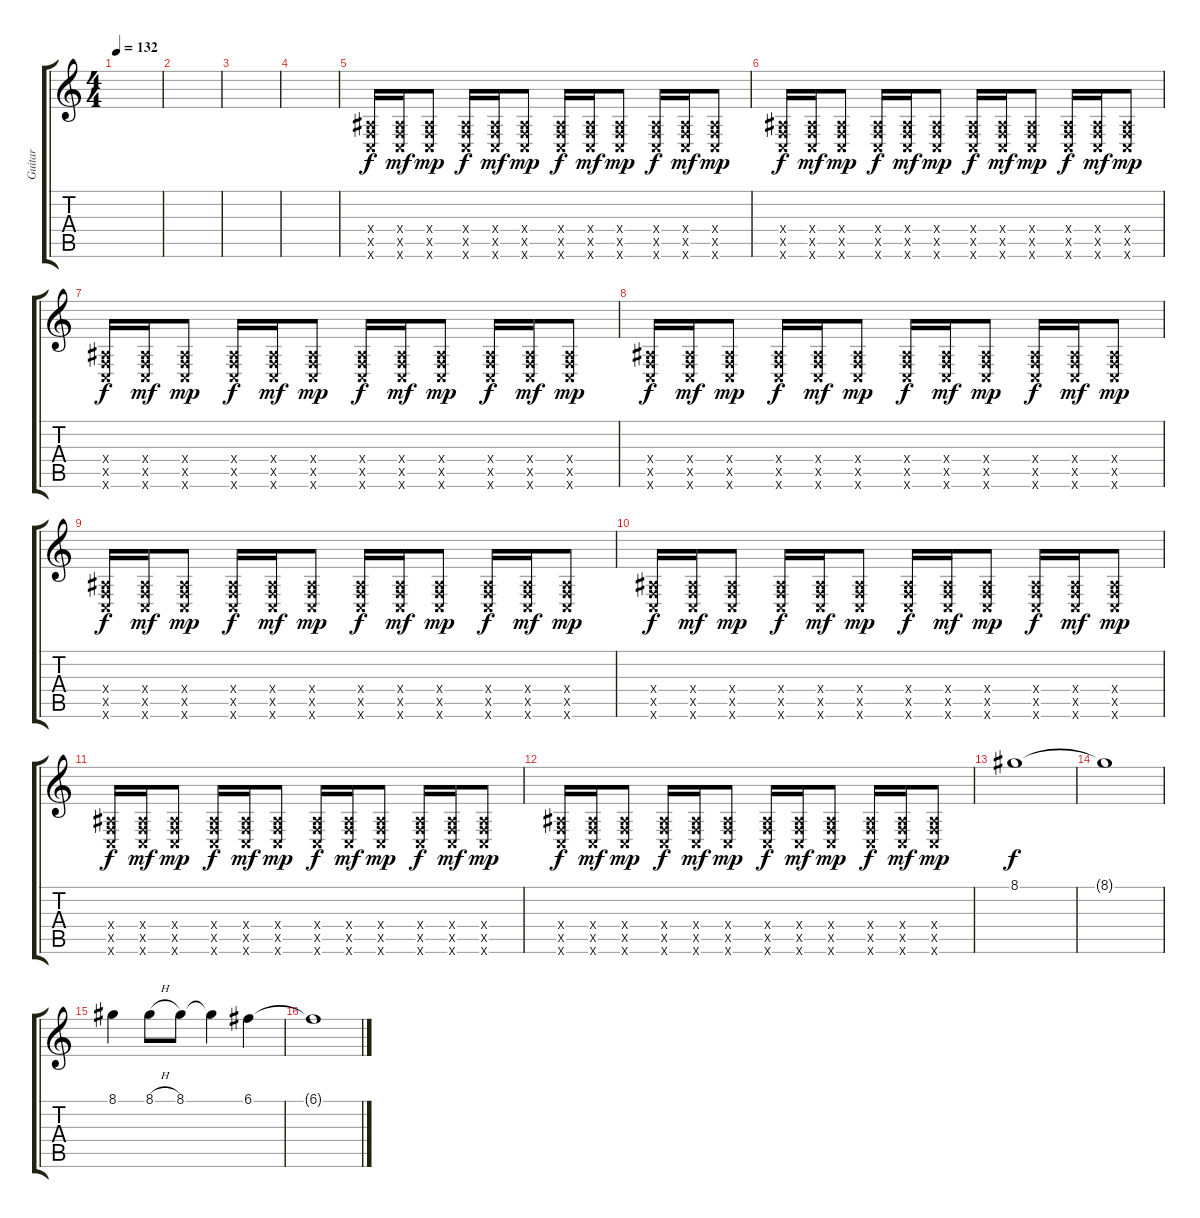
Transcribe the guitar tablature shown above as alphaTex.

\track ("Guitar" "Guitar") {instrument overdrivenguitar}
\staff {score tabs}
\tuning (C4 G3 Eb3 Bb2 F2 C2) {hide}
\ts (4 4)
\tempo 132
\clef g2
\ks c
|
|
|
|
(0.4{x} 0.5{x} 0.6{x}).16{dy f} (0.4{x} 0.5{x} 0.6{x}).16{dy mf} (0.4{x} 0.5{x} 0.6{x}).8{dy mp} (0.4{x} 0.5{x} 0.6{x}).16{dy f} (0.4{x} 0.5{x} 0.6{x}).16{dy mf} (0.4{x} 0.5{x} 0.6{x}).8{dy mp} (0.4{x} 0.5{x} 0.6{x}).16{dy f} (0.4{x} 0.5{x} 0.6{x}).16{dy mf} (0.4{x} 0.5{x} 0.6{x}).8{dy mp} (0.4{x} 0.5{x} 0.6{x}).16{dy f} (0.4{x} 0.5{x} 0.6{x}).16{dy mf} (0.4{x} 0.5{x} 0.6{x}).8{dy mp} |
(0.4{x} 0.5{x} 0.6{x}).16{dy f} (0.4{x} 0.5{x} 0.6{x}).16{dy mf} (0.4{x} 0.5{x} 0.6{x}).8{dy mp} (0.4{x} 0.5{x} 0.6{x}).16{dy f} (0.4{x} 0.5{x} 0.6{x}).16{dy mf} (0.4{x} 0.5{x} 0.6{x}).8{dy mp} (0.4{x} 0.5{x} 0.6{x}).16{dy f} (0.4{x} 0.5{x} 0.6{x}).16{dy mf} (0.4{x} 0.5{x} 0.6{x}).8{dy mp} (0.4{x} 0.5{x} 0.6{x}).16{dy f} (0.4{x} 0.5{x} 0.6{x}).16{dy mf} (0.4{x} 0.5{x} 0.6{x}).8{dy mp} |
(0.4{x} 0.5{x} 0.6{x}).16{dy f} (0.4{x} 0.5{x} 0.6{x}).16{dy mf} (0.4{x} 0.5{x} 0.6{x}).8{dy mp} (0.4{x} 0.5{x} 0.6{x}).16{dy f} (0.4{x} 0.5{x} 0.6{x}).16{dy mf} (0.4{x} 0.5{x} 0.6{x}).8{dy mp} (0.4{x} 0.5{x} 0.6{x}).16{dy f} (0.4{x} 0.5{x} 0.6{x}).16{dy mf} (0.4{x} 0.5{x} 0.6{x}).8{dy mp} (0.4{x} 0.5{x} 0.6{x}).16{dy f} (0.4{x} 0.5{x} 0.6{x}).16{dy mf} (0.4{x} 0.5{x} 0.6{x}).8{dy mp} |
(0.4{x} 0.5{x} 0.6{x}).16{dy f} (0.4{x} 0.5{x} 0.6{x}).16{dy mf} (0.4{x} 0.5{x} 0.6{x}).8{dy mp} (0.4{x} 0.5{x} 0.6{x}).16{dy f} (0.4{x} 0.5{x} 0.6{x}).16{dy mf} (0.4{x} 0.5{x} 0.6{x}).8{dy mp} (0.4{x} 0.5{x} 0.6{x}).16{dy f} (0.4{x} 0.5{x} 0.6{x}).16{dy mf} (0.4{x} 0.5{x} 0.6{x}).8{dy mp} (0.4{x} 0.5{x} 0.6{x}).16{dy f} (0.4{x} 0.5{x} 0.6{x}).16{dy mf} (0.4{x} 0.5{x} 0.6{x}).8{dy mp} |
(0.4{x} 0.5{x} 0.6{x}).16{dy f} (0.4{x} 0.5{x} 0.6{x}).16{dy mf} (0.4{x} 0.5{x} 0.6{x}).8{dy mp} (0.4{x} 0.5{x} 0.6{x}).16{dy f} (0.4{x} 0.5{x} 0.6{x}).16{dy mf} (0.4{x} 0.5{x} 0.6{x}).8{dy mp} (0.4{x} 0.5{x} 0.6{x}).16{dy f} (0.4{x} 0.5{x} 0.6{x}).16{dy mf} (0.4{x} 0.5{x} 0.6{x}).8{dy mp} (0.4{x} 0.5{x} 0.6{x}).16{dy f} (0.4{x} 0.5{x} 0.6{x}).16{dy mf} (0.4{x} 0.5{x} 0.6{x}).8{dy mp} |
(0.4{x} 0.5{x} 0.6{x}).16{dy f} (0.4{x} 0.5{x} 0.6{x}).16{dy mf} (0.4{x} 0.5{x} 0.6{x}).8{dy mp} (0.4{x} 0.5{x} 0.6{x}).16{dy f} (0.4{x} 0.5{x} 0.6{x}).16{dy mf} (0.4{x} 0.5{x} 0.6{x}).8{dy mp} (0.4{x} 0.5{x} 0.6{x}).16{dy f} (0.4{x} 0.5{x} 0.6{x}).16{dy mf} (0.4{x} 0.5{x} 0.6{x}).8{dy mp} (0.4{x} 0.5{x} 0.6{x}).16{dy f} (0.4{x} 0.5{x} 0.6{x}).16{dy mf} (0.4{x} 0.5{x} 0.6{x}).8{dy mp} |
(0.4{x} 0.5{x} 0.6{x}).16{dy f} (0.4{x} 0.5{x} 0.6{x}).16{dy mf} (0.4{x} 0.5{x} 0.6{x}).8{dy mp} (0.4{x} 0.5{x} 0.6{x}).16{dy f} (0.4{x} 0.5{x} 0.6{x}).16{dy mf} (0.4{x} 0.5{x} 0.6{x}).8{dy mp} (0.4{x} 0.5{x} 0.6{x}).16{dy f} (0.4{x} 0.5{x} 0.6{x}).16{dy mf} (0.4{x} 0.5{x} 0.6{x}).8{dy mp} (0.4{x} 0.5{x} 0.6{x}).16{dy f} (0.4{x} 0.5{x} 0.6{x}).16{dy mf} (0.4{x} 0.5{x} 0.6{x}).8{dy mp} |
(0.4{x} 0.5{x} 0.6{x}).16{dy f} (0.4{x} 0.5{x} 0.6{x}).16{dy mf} (0.4{x} 0.5{x} 0.6{x}).8{dy mp} (0.4{x} 0.5{x} 0.6{x}).16{dy f} (0.4{x} 0.5{x} 0.6{x}).16{dy mf} (0.4{x} 0.5{x} 0.6{x}).8{dy mp} (0.4{x} 0.5{x} 0.6{x}).16{dy f} (0.4{x} 0.5{x} 0.6{x}).16{dy mf} (0.4{x} 0.5{x} 0.6{x}).8{dy mp} (0.4{x} 0.5{x} 0.6{x}).16{dy f} (0.4{x} 0.5{x} 0.6{x}).16{dy mf} (0.4{x} 0.5{x} 0.6{x}).8{dy mp} |
8.1.1{dy f volume 13 balance 16 instrument lead5charang} |
8.1{t}.1 |
8.1.4 8.1{h}.8 8.1.8 8.1{t}.4 6.1.4 |
6.1{t}.1
